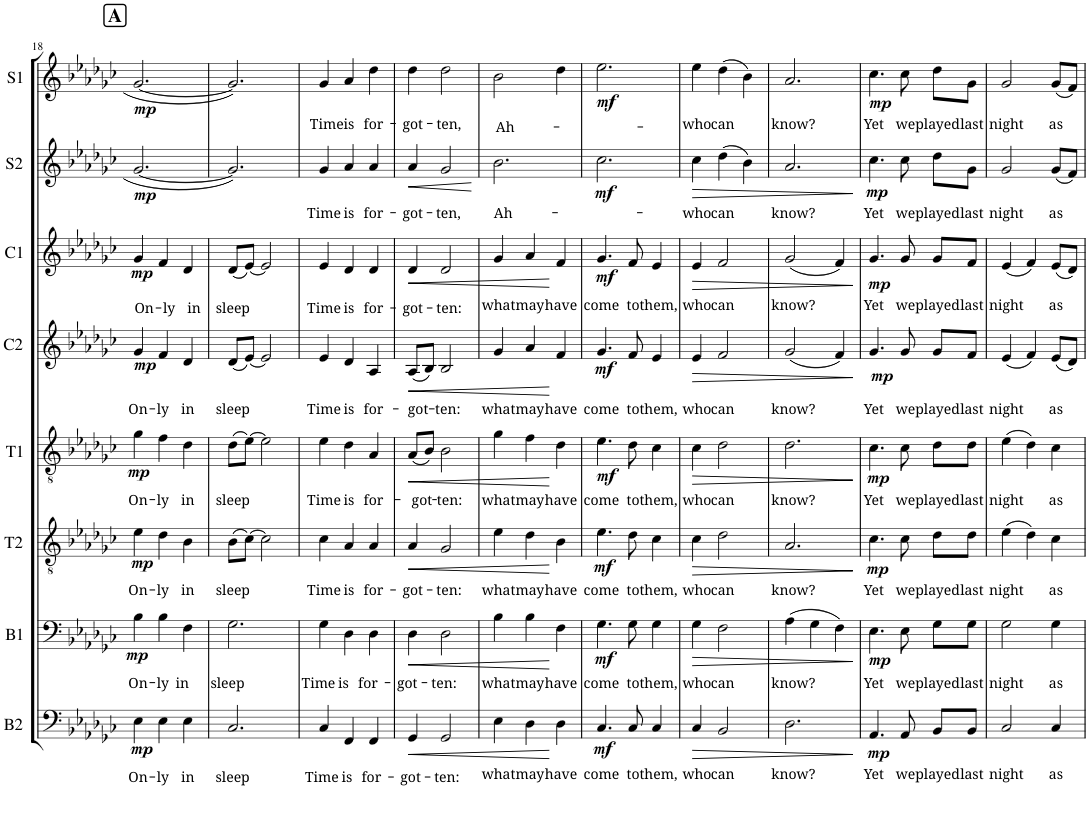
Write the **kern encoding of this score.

**kern	**text	**dynam	**kern	**text	**dynam	**kern	**text	**dynam	**kern	**text	**dynam	**kern	**text	**dynam	**kern	**text	**dynam	**kern	**text	**dynam	**kern	**text	**dynam
*part8	*part8	*part8	*part7	*part7	*part7	*part6	*part6	*part6	*part5	*part5	*part5	*part4	*part4	*part4	*part3	*part3	*part3	*part2	*part2	*part2	*part1	*part1	*part1
*staff8	*staff8	*staff8	*staff7	*staff7	*staff7	*staff6	*staff6	*staff6	*staff5	*staff5	*staff5	*staff4	*staff4	*staff4	*staff3	*staff3	*staff3	*staff2	*staff2	*staff2	*staff1	*staff1	*staff1
*I"B2	*	*	*I"B1	*	*	*I"T2	*	*	*I"T1	*	*	*I"C2	*	*	*I"C1	*	*	*I"S2	*	*	*I"S1	*	*
*I'B2	*	*	*I'B1	*	*	*I'T2	*	*	*I'T1	*	*	*I'C2	*	*	*I'C1	*	*	*I'S2	*	*	*I'S1	*	*
!!LO:PB:g=z
*clefF4	*	*	*clefF4	*	*	*clefGv2	*	*	*clefGv2	*	*	*clefG2	*	*	*clefG2	*	*	*clefG2	*	*	*clefG2	*	*
*	*	*	*	*	*	*	*	*	*	*	*	*	*	*	*	*	*	*Trd1c2	*	*	*Trd1c2	*	*
*k[b-e-a-d-g-c-]	*	*	*k[b-e-a-d-g-c-]	*	*	*k[b-e-a-d-g-c-]	*	*	*k[b-e-a-d-g-c-]	*	*	*k[b-e-a-d-g-c-]	*	*	*k[b-e-a-d-g-c-]	*	*	*k[b-e-a-d-g-c-]	*	*	*k[b-e-a-d-g-c-]	*	*
*M3/4	*	*	*M3/4	*	*	*M3/4	*	*	*M3/4	*	*	*M3/4	*	*	*M3/4	*	*	*M3/4	*	*	*M3/4	*	*
=18	=18	=18	=18	=18	=18	=18	=18	=18	=18	=18	=18	=18	=18	=18	=18	=18	=18	=18	=18	=18	=18	=18	=18
!	!LO:LY:b	!LO:DY:b	!	!LO:LY:b	!LO:DY:b	!	!LO:LY:b	!LO:DY:b	!	!LO:LY:b	!LO:DY:b	!	!LO:LY:b	!LO:DY:b	!	!LO:LY:b	!LO:DY:b	!	!	!LO:DY:b	!	!	!LO:DY:b
4E-\	On-	mp	4B-\	On-	mp	4e-\	On-	mp	4g-\	On-	mp	4g-/	On-	mp	4g-/	On-	mp	[2.g-/	.	mp	[2.g-/	.	mp
!	!LO:LY:b	!	!	!LO:LY:b	!	!	!LO:LY:b	!	!	!LO:LY:b	!	!	!LO:LY:b	!	!	!LO:LY:b	!	!	!	!	!	!	!
4E-\	-ly	.	4B-\	-ly	.	4d-\	-ly	.	4f\	-ly	.	4f/	-ly	.	4f/	-ly	.	.	.	.	.	.	.
!	!LO:LY:b	!	!	!LO:LY:b	!	!	!LO:LY:b	!	!	!LO:LY:b	!	!	!LO:LY:b	!	!	!LO:LY:b	!	!	!	!	!	!	!
4E-\	in	.	4F\	in	.	4B-\	in	.	4d-\	in	.	4d-/	in	.	4d-/	in	.	.	.	.	.	.	.
=19	=19	=19	=19	=19	=19	=19	=19	=19	=19	=19	=19	=19	=19	=19	=19	=19	=19	=19	=19	=19	=19	=19	=19
!	!LO:LY:b	!	!	!LO:LY:b	!	!	!LO:LY:b	!	!	!LO:LY:b	!	!	!LO:LY:b	!	!	!LO:LY:b	!	!	!	!	!	!	!
2.C-/	sleep	.	2.G-\	sleep	.	(8B-\L	sleep	.	(8d-\L	sleep	.	(8d-/L	sleep	.	(8d-/L	sleep	.	2.g-/]	.	.	2.g-/]	.	.
.	.	.	.	.	.	[8c-\J)	.	.	[8e-\J)	.	.	[8e-/J)	.	.	[8e-/J)	.	.	.	.	.	.	.	.
.	.	.	.	.	.	2c-\]	.	.	2e-\]	.	.	2e-/]	.	.	2e-/]	.	.	.	.	.	.	.	.
=20	=20	=20	=20	=20	=20	=20	=20	=20	=20	=20	=20	=20	=20	=20	=20	=20	=20	=20	=20	=20	=20	=20	=20
!	!LO:LY:b	!	!	!LO:LY:b	!	!	!LO:LY:b	!	!	!LO:LY:b	!	!	!LO:LY:b	!	!	!LO:LY:b	!	!	!LO:LY:b	!	!	!LO:LY:b	!
4C-/	Time	.	4G-\	Time	.	4c-\	Time	.	4e-\	Time	.	4e-/	Time	.	4e-/	Time	.	4g-/	Time	.	4g-/	-Time	.
!	!LO:LY:b	!	!	!LO:LY:b	!	!	!LO:LY:b	!	!	!LO:LY:b	!	!	!LO:LY:b	!	!	!LO:LY:b	!	!	!LO:LY:b	!	!	!LO:LY:b	!
4FF/	is	.	4D-\	is	.	4A-/	is	.	4d-\	is	.	4d-/	is	.	4d-/	is	.	4a-/	is	.	4a-/	is	.
!	!LO:LY:b	!	!	!LO:LY:b	!	!	!LO:LY:b	!	!	!LO:LY:b	!	!	!LO:LY:b	!	!	!LO:LY:b	!	!	!LO:LY:b	!	!	!LO:LY:b	!
4FF/	for-	.	4D-\	for-	.	4A-/	for-	.	4A-/	for-	.	4A-/	for-	.	4d-/	for-	.	4a-/	for-	.	4dd-\	for-	.
=21	=21	=21	=21	=21	=21	=21	=21	=21	=21	=21	=21	=21	=21	=21	=21	=21	=21	=21	=21	=21	=21	=21	=21
!	!LO:LY:b	!LO:HP:b	!	!LO:LY:b	!LO:HP:b	!	!LO:LY:b	!LO:HP:b	!	!LO:LY:b	!LO:HP:b	!	!LO:LY:b	!LO:HP:b	!	!LO:LY:b	!LO:HP:b	!	!LO:LY:b	!LO:HP:b	!	!LO:LY:b	!
4GG-/	-got-	<	4D-\	-got-	<	4A-/	-got-	<	(8A-/L	-got-	<	(8A-/L	-got-	<	4d-/	-got-	<	4a-/	-got-	<	4dd-\	-got-	.
.	.	.	.	.	.	.	.	.	8B-/J)	.	.	8B-/J)	.	.	.	.	.	.	.	.	.	.	.
!	!LO:LY:b	!	!	!LO:LY:b	!	!	!LO:LY:b	!	!	!LO:LY:b	!	!	!LO:LY:b	!	!	!LO:LY:b	!	!	!LO:LY:b	!	!	!LO:LY:b	!
2GG-/	ten:	.	2D-\	-ten:	.	2G-/	-ten:	.	2B-\	-ten:	.	2B-/	-ten:	.	2d-/	-ten:	.	2g-/	-ten,	.	2dd-\	-ten,	.
.	.	.	.	.	.	.	.	.	.	.	.	.	.	.	.	.	.	.	.	[	.	.	.
=22	=22	=22	=22	=22	=22	=22	=22	=22	=22	=22	=22	=22	=22	=22	=22	=22	=22	=22	=22	=22	=22	=22	=22
!	!LO:LY:b	!	!	!LO:LY:b	!	!	!LO:LY:b	!	!	!LO:LY:b	!	!	!LO:LY:b	!	!	!LO:LY:b	!	!	!LO:LY:b	!	!	!LO:LY:b	!
4E-\	-what	.	4B-\	what	.	4e-\	what	.	4g-\	what	.	4g-/	what	.	4g-/	what	.	2.b-\	Ah-	.	2b-\	Ah-	.
!	!LO:LY:b	!	!	!LO:LY:b	!	!	!LO:LY:b	!	!	!LO:LY:b	!	!	!LO:LY:b	!	!	!LO:LY:b	!	!	!	!	!	!	!
4D-\	may	.	4B-\	may	.	4d-\	may	.	4f\	may	.	4a-/	may	.	4a-/	may	.	.	.	.	.	.	.
!	!LO:LY:b	!	!	!LO:LY:b	!	!	!LO:LY:b	!	!	!LO:LY:b	!	!	!LO:LY:b	!	!	!LO:LY:b	!	!	!	!	!	!	!
4D-\	have	[	4F\	have	[	4B-\	have	[	4d-\	have	[	4f/	have	[	4f/	have	[	.	.	.	4dd-\	.	.
=23	=23	=23	=23	=23	=23	=23	=23	=23	=23	=23	=23	=23	=23	=23	=23	=23	=23	=23	=23	=23	=23	=23	=23
!	!LO:LY:b	!LO:DY:b	!	!LO:LY:b	!LO:DY:b	!	!LO:LY:b	!LO:DY:b	!	!LO:LY:b	!LO:DY:b	!	!LO:LY:b	!LO:DY:b	!	!LO:LY:b	!LO:DY:b	!	!	!LO:DY:b	!	!	!LO:DY:b
4.C-/	come	mf	4.G-\	come	mf	4.e-\	come	mf	4.e-\	come	mf	4.g-/	come	mf	4.g-/	come	mf	2.cc-\	.	mf	2.ee-\	.	mf
!	!LO:LY:b	!	!	!LO:LY:b	!	!	!LO:LY:b	!	!	!LO:LY:b	!	!	!LO:LY:b	!	!	!LO:LY:b	!	!	!	!	!	!	!
8C-/	to	.	8G-\	to	.	8d-\	to	.	8d-\	to	.	8f/	to	.	8f/	to	.	.	.	.	.	.	.
!	!LO:LY:b	!	!	!LO:LY:b	!	!	!LO:LY:b	!	!	!LO:LY:b	!	!	!LO:LY:b	!	!	!LO:LY:b	!	!	!	!	!	!	!
4C-/	them,	.	4G-\	them,	.	4c-\	them,	.	4c-\	them,	.	4e-/	them,	.	4e-/	them,	.	.	.	.	.	.	.
=24	=24	=24	=24	=24	=24	=24	=24	=24	=24	=24	=24	=24	=24	=24	=24	=24	=24	=24	=24	=24	=24	=24	=24
!	!LO:LY:b	!LO:HP:b	!	!LO:LY:b	!LO:HP:b	!	!LO:LY:b	!LO:HP:b	!	!LO:LY:b	!LO:HP:b	!	!LO:LY:b	!LO:HP:b	!	!LO:LY:b	!LO:HP:b	!	!LO:LY:b	!LO:HP:b	!	!LO:LY:b	!
4C-/	who	>	4G-\	who	>	4c-\	who	>	4c-\	who	>	4e-/	who	>	4e-/	who	>	4cc-\	-who	>	4ee-\	-who	.
!	!LO:LY:b	!	!	!LO:LY:b	!	!	!LO:LY:b	!	!	!LO:LY:b	!	!	!LO:LY:b	!	!	!LO:LY:b	!	!	!LO:LY:b	!	!	!LO:LY:b	!
2BB-/	can	.	2F\	can	.	2d-\	can	.	2d-\	can	.	2f/	can	.	2f/	can	.	(4dd-\	can	.	(4dd-\	can	.
.	.	.	.	.	.	.	.	.	.	.	.	.	.	.	.	.	.	4b-\)	.	.	4b-\)	.	.
=25	=25	=25	=25	=25	=25	=25	=25	=25	=25	=25	=25	=25	=25	=25	=25	=25	=25	=25	=25	=25	=25	=25	=25
!	!LO:LY:b	!	!	!LO:LY:b	!	!	!LO:LY:b	!	!	!LO:LY:b	!	!	!LO:LY:b	!	!	!LO:LY:b	!	!	!LO:LY:b	!	!	!LO:LY:b	!
2.D-\	know?	.	(4A-\	know?	.	2.A-/	know?	.	2.d-\	know?	.	(2g-/	know?	.	(2g-/	know?	.	2.a-/	know?	.	2.a-/	know?	.
.	.	.	4G-\	.	.	.	.	.	.	.	.	.	.	.	.	.	.	.	.	.	.	.	.
.	.	.	4F\)	.	.	.	.	.	.	.	.	4f/)	.	.	4f/)	.	.	.	.	.	.	.	.
.	.	]	.	.	]	.	.	]	.	.	]	.	.	]	.	.	]	.	.	]	.	.	.
=26	=26	=26	=26	=26	=26	=26	=26	=26	=26	=26	=26	=26	=26	=26	=26	=26	=26	=26	=26	=26	=26	=26	=26
!	!LO:LY:b	!LO:DY:b	!	!LO:LY:b	!LO:DY:b	!	!LO:LY:b	!LO:DY:b	!	!LO:LY:b	!LO:DY:b	!	!LO:LY:b	!LO:DY:b	!	!LO:LY:b	!LO:DY:b	!	!LO:LY:b	!LO:DY:b	!	!LO:LY:b	!LO:DY:b
4.AA-/	Yet	mp	4.E-\	Yet	mp	4.c-\	Yet	mp	4.c-\	Yet	mp	4.g-/	Yet	mp	4.g-/	Yet	mp	4.cc-\	Yet	mp	4.cc-\	Yet	mp
!	!LO:LY:b	!	!	!LO:LY:b	!	!	!LO:LY:b	!	!	!LO:LY:b	!	!	!LO:LY:b	!	!	!LO:LY:b	!	!	!LO:LY:b	!	!	!LO:LY:b	!
8AA-/	we	.	8E-\	we	.	8c-\	we	.	8c-\	we	.	8g-/	we	.	8g-/	we	.	8cc-\	we	.	8cc-\	we	.
!	!LO:LY:b	!	!	!LO:LY:b	!	!	!LO:LY:b	!	!	!LO:LY:b	!	!	!LO:LY:b	!	!	!LO:LY:b	!	!	!LO:LY:b	!	!	!LO:LY:b	!
8BB-/L	played	.	8G-\L	played	.	8d-\L	played	.	8d-\L	played	.	8g-/L	played	.	8g-/L	played	.	8dd-\L	played	.	8dd-\L	played	.
!	!LO:LY:b	!	!	!LO:LY:b	!	!	!LO:LY:b	!	!	!LO:LY:b	!	!	!LO:LY:b	!	!	!LO:LY:b	!	!	!LO:LY:b	!	!	!LO:LY:b	!
8BB-/J	last	.	8G-\J	last	.	8d-\J	last	.	8d-\J	last	.	8f/J	last	.	8f/J	last	.	8g-\J	last	.	8g-\J	last	.
=27	=27	=27	=27	=27	=27	=27	=27	=27	=27	=27	=27	=27	=27	=27	=27	=27	=27	=27	=27	=27	=27	=27	=27
!	!LO:LY:b	!	!	!LO:LY:b	!	!	!LO:LY:b	!	!	!LO:LY:b	!	!	!LO:LY:b	!	!	!LO:LY:b	!	!	!LO:LY:b	!	!	!LO:LY:b	!
2C-/	night	.	2G-\	night	.	(4e-\	night	.	(4e-\	night	.	(4e-/	night	.	(4e-/	night	.	2g-/	night	.	2g-/	night	.
.	.	.	.	.	.	4d-\)	.	.	4d-\)	.	.	4f/)	.	.	4f/)	.	.	.	.	.	.	.	.
!	!LO:LY:b	!	!	!LO:LY:b	!	!	!LO:LY:b	!	!	!LO:LY:b	!	!	!LO:LY:b	!	!	!LO:LY:b	!	!	!LO:LY:b	!	!	!LO:LY:b	!
4C-/	as	.	4G-\	as	.	4c-\	as	.	4c-\	as	.	(8e-/L	as	.	(8e-/L	as	.	(8g-/L	as	.	(8g-/L	as	.
.	.	.	.	.	.	.	.	.	.	.	.	8d-/J)	.	.	8d-/J)	.	.	8f/J)	.	.	8f/J)	.	.
=	=	=	=	=	=	=	=	=	=	=	=	=	=	=	=	=	=	=	=	=	=	=	=
*-	*-	*-	*-	*-	*-	*-	*-	*-	*-	*-	*-	*-	*-	*-	*-	*-	*-	*-	*-	*-	*-	*-	*-
